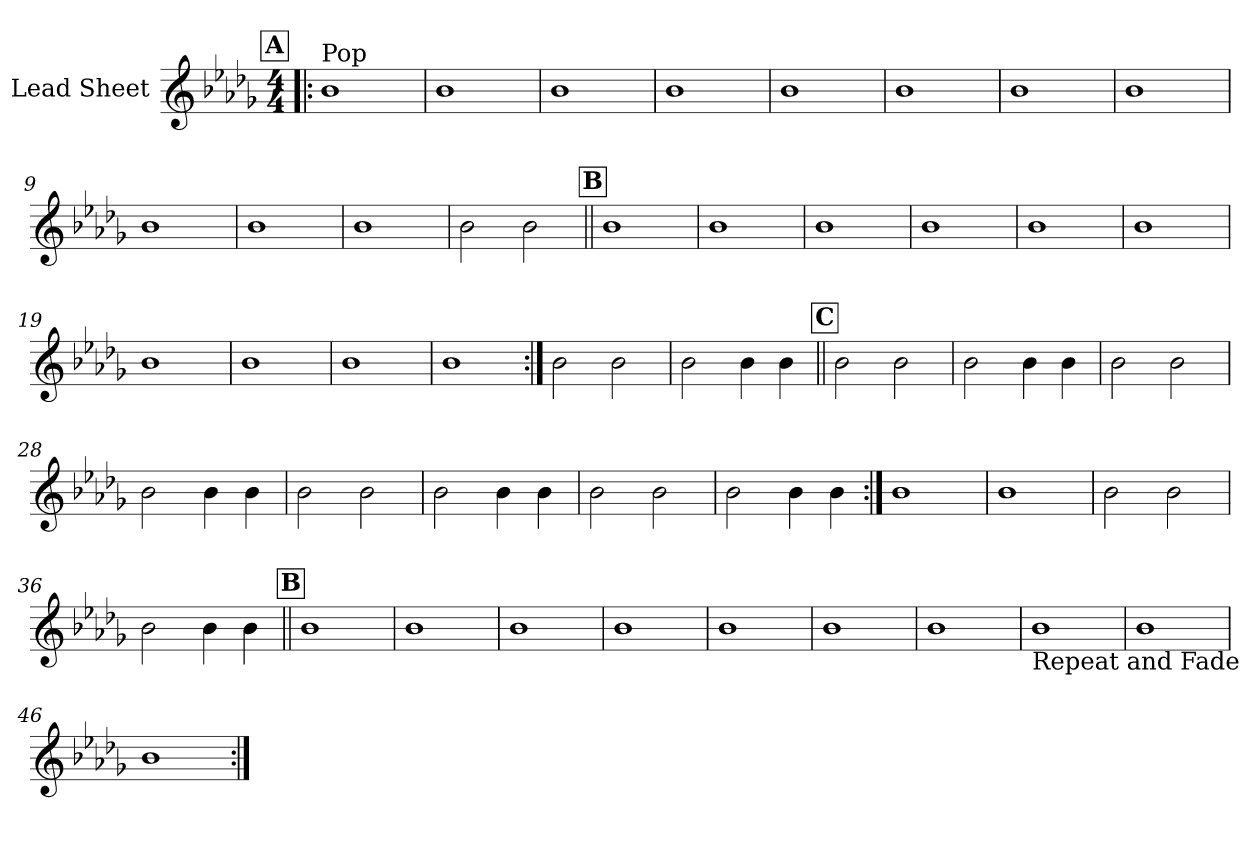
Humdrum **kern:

**kern
*part1
*staff1
*I"Lead Sheet
*clefG2
*k[b-e-a-d-g-]
*D-:
*M4/4
*MM95
!!LO:REH:place=s1:a:fs=14:t=A
=1!|:
!LO:TX:a:t=Pop
1b-
=2
1b-
=3
1b-
=4
1b-
!!LO:LB:g=z
=5
1b-
=6
1b-
=7
1b-
=8
1b-
!!LO:LB:g=z
=9
1b-
=10
1b-
=11
1b-
=12
2b-\
2b-\
!!LO:LB:g=z
!!LO:REH:place=s1:a:fs=14:t=B
=13||
1b-
=14
1b-
=15
1b-
=16
1b-
!!LO:LB:g=z
=17
1b-
=18
1b-
=19
1b-
=20
1b-
!!LO:LB:g=z
=21
1b-
=22
1b-
=23:|!
2b-\
2b-\
=24
2b-\
4b-\
4b-\
!!LO:LB:g=z
!!LO:REH:place=s1:a:fs=14:t=C
=25||
2b-\
2b-\
=26
2b-\
4b-\
4b-\
=27
2b-\
2b-\
=28
2b-\
4b-\
4b-\
!!LO:LB:g=z
=29
2b-\
2b-\
=30
2b-\
4b-\
4b-\
=31
2b-\
2b-\
=32
2b-\
4b-\
4b-\
!!LO:LB:g=z
=33:|!
1b-
=34
1b-
=35
2b-\
2b-\
=36
2b-\
4b-\
4b-\
!!LO:LB:g=z
!!LO:REH:place=s1:a:fs=14:t=B
=37||
1b-
=38
1b-
=39
1b-
=40
1b-
!!LO:PB:g=z
=41
1b-
=42
1b-
=43
1b-
=44
!LO:TX:b:t=Repeat and Fade
1b-
=45
1b-
=46
1b-
=:|!
*-
